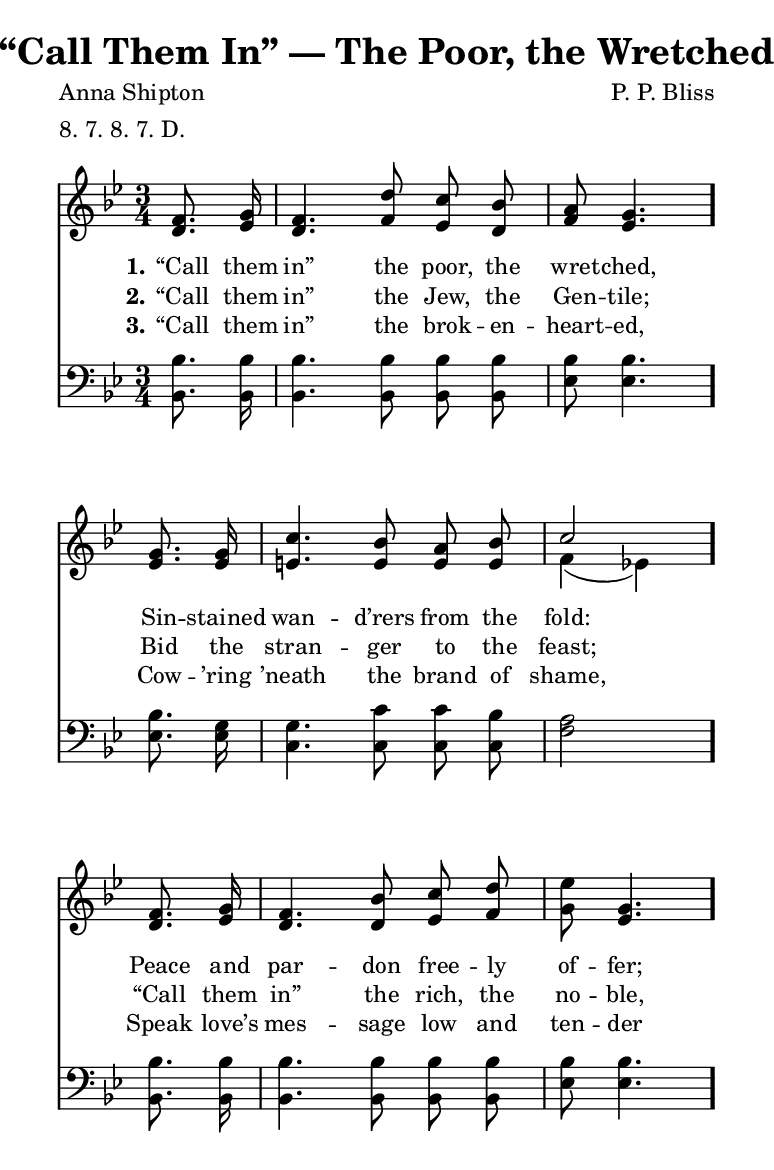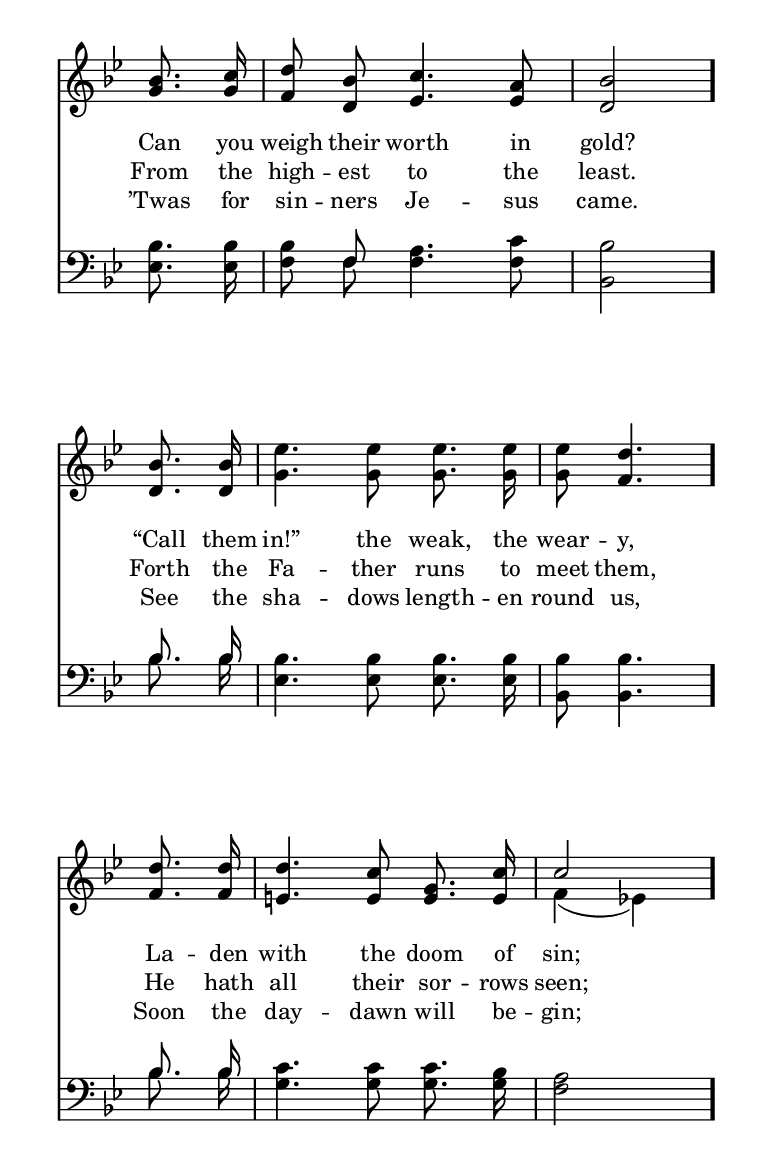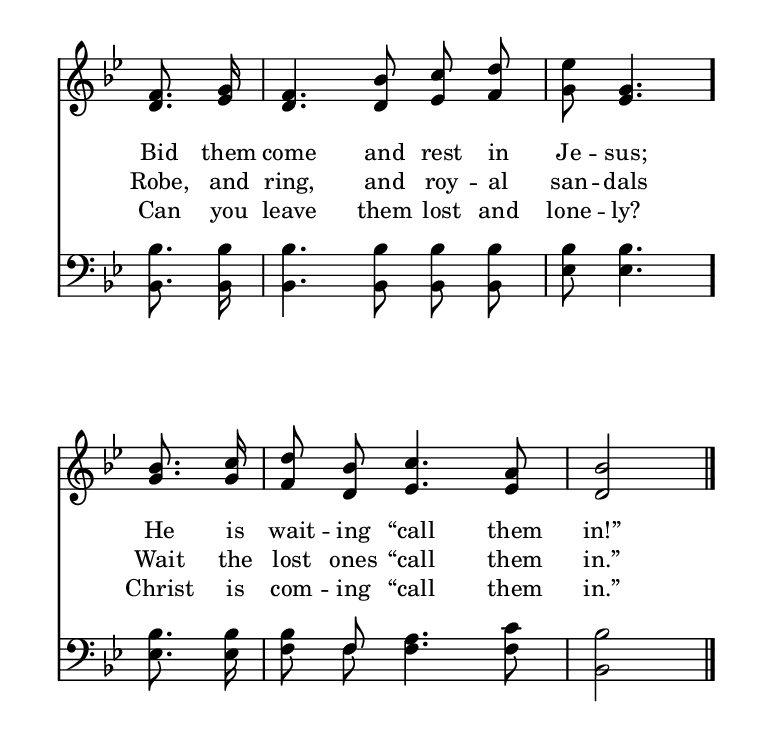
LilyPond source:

\include "common/global.ily"
\paper {
  \include "common/paper.ily"
  %ragged-bottom = ##t
  %ragged-last-bottom = ##t
  %systems-per-page = ##f
  %page-count = ##f
}

\header{
  %gospel
  hymnnumber = "64"
  title = "“Call Them In” — The Poor, the Wretched"
  tunename = "Lower Lights"
  meter = "8. 7. 8. 7. D."
  poet = "Anna Shipton"
  composer = "P. P. Bliss"
  %copyright = ""
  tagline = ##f
}

% for fermata in MIDI
ta = { \tempo 4=78 }
tb = { \tempo 4=39 }

patternAA = { c8. c16 | c4. c8 c8 c8 | c8 c4. }

patternBA = { c8. c16 | c4. c8 c8 c8 | c2 }
patternBB = { c8. c16 | c4. c8 c8 c8 | c4( c4) }
patternBC = { c8. c16 | c8 c8 c4. c8 | c2 }

patternCA = { c8. c16 | c4. c8 c8. c16 | c8 c4. }

patternDA = { c8. c16 | c4. c8 c8. c16 | c2 }
patternDB = { c8. c16 | c4. c8 c8. c16 | c4( c4) }

global = {
  \include "common/overrides.ily"
  \override Staff.TimeSignature.style = #'numbered
  \time 3/4
  \override Score.MetronomeMark.transparent = ##t % hide all fermata changes too
  \ta
  \key bes \major
  \partial 4
  \autoBeamOff
}

notesSoprano = {
\global
\relative c' {

  \changePitch \patternAA { f g | f d' c bes | a g }
  \changePitch \patternBA { g g | c bes a bes | c }
  \changePitch \patternAA { f, g | f bes c d | ees g, }
  \changePitch \patternBC { bes c | d bes c a | bes }

  \changePitch \patternCA { bes bes | ees ees ees ees | ees d }
  \changePitch \patternDA { d d | d c g c | c }
  \changePitch \patternAA { f, g | f bes c d | ees g, }
  \changePitch \patternBC { bes c | d bes c a | bes }

  \bar "|."

}
}

notesAlto = {
\global
\relative e' {

  \changePitch \patternAA { d ees | d f ees d | f ees }
  \changePitch \patternBB { ees ees | e e e e | f ees! }
  \changePitch \patternAA { d ees | d d ees f | g ees }
  \changePitch \patternBC { g g | f d ees ees | d }

  \changePitch \patternCA { d d | g g g g | g f }
  \changePitch \patternDB { f f e e e e | f ees! }
  \changePitch \patternAA { d ees | d d ees f | g ees }
  \changePitch \patternBC { g g | f d ees ees | d }

}
}

notesTenor = {
\global
\relative a {

  \changePitch \patternAA { bes bes | bes bes bes bes | bes bes }
  \changePitch \patternBA { bes g | g c c bes | a }
  \changePitch \patternAA { bes bes | bes bes bes bes | bes bes }
  \changePitch \patternBC { bes bes | bes f a c | bes }

  \changePitch \patternCA { bes bes | bes bes bes bes | bes bes }
  \changePitch \patternDA { bes bes | c c c bes | a }
  \changePitch \patternAA { bes bes | bes bes bes bes | bes bes }
  \changePitch \patternBC { bes bes | bes f a c | bes }

}
}

notesBass = {
\global
\relative f, {

  \changePitch \patternAA { bes bes | bes bes bes bes | ees ees }
  \changePitch \patternBA { ees ees | c c c c | f }
  \changePitch \patternAA { bes, bes | bes bes bes bes | ees ees }
  \changePitch \patternBC { ees ees | f f f f | bes, }

  \changePitch \patternCA { bes' bes | ees, ees ees ees | bes bes }
  \changePitch \patternDA { bes' bes | g g g g | f }
  \changePitch \patternAA { bes, bes | bes bes bes bes | ees ees }
  \changePitch \patternBC { ees ees | f f f f | bes, }

}
}

wordsA = \lyricmode {
\set stanza = "1."

“Call them in” the poor, the wret -- ched, \bar "."
Sin -- stained wan -- d’rers from the fold: \bar "." \break
Peace and par -- don free -- ly of -- fer; \bar "."
Can you weigh their worth in gold? \bar "." \break
“Call them in!” the weak, the wear -- y, \bar "."
La -- den with the doom of sin; \bar "." \break
Bid them come and rest in Je -- sus; \bar "."
He is wait -- ing “call them in!” \bar "." \break

}

wordsB = \lyricmode {
\set stanza = "2."

“Call them in” the Jew, the Gen -- tile;
Bid the stran -- ger to the feast;
“Call them in” the rich, the no -- ble,
From the high -- est to the least.
Forth the Fa -- ther runs to meet them,
He hath all their sor -- rows seen;
Robe, and ring, and roy -- al san -- dals
Wait the lost ones “call them in.”

}

wordsC = \lyricmode {
\set stanza = "3."

“Call them in” the brok -- en -- heart -- ed,
Cow -- ’ring ’neath the brand of shame,
Speak love’s mes -- sage low and ten -- der
’Twas for sin -- ners Je -- sus came.
See the sha -- dows length -- en round us,
Soon the day -- dawn will be -- gin;
Can you leave them lost and lone -- ly?
Christ is com -- ing “call them in.”

}

\score {
  \context ChoirStaff <<
    \context Staff = upper <<
      \set Staff.autoBeaming = ##f
      \set ChoirStaff.systemStartDelimiter = #'SystemStartBar
      \set ChoirStaff.printPartCombineTexts = ##f
      \partcombine #'(2 . 9) \notesSoprano \notesAlto
      \context NullVoice = sopranos { \voiceOne << \notesSoprano >> }
      \context NullVoice = altos { \voiceTwo << \notesAlto >> }
      \context Lyrics = one   \lyricsto sopranos \wordsA
      \context Lyrics = two   \lyricsto sopranos \wordsB
      \context Lyrics = three \lyricsto sopranos \wordsC
    >>
    \context Staff = men <<
      \set Staff.autoBeaming = ##f
      \clef bass
      \set ChoirStaff.printPartCombineTexts = ##f
      \partcombine #'(2 . 9) \notesTenor \notesBass
      \context NullVoice = tenors { \voiceOne << \notesTenor >> }
      \context NullVoice = basses { \voiceTwo << \notesBass >> }
    >>
  >>
  \layout {
    \include "common/layout.ily"
  }
  \midi{
    \include "common/midi.ily"
  }
}

\version "2.19.49"  % necessary for upgrading to future LilyPond versions.

% vi:set et ts=2 sw=2 ai nocindent syntax=lilypond:
